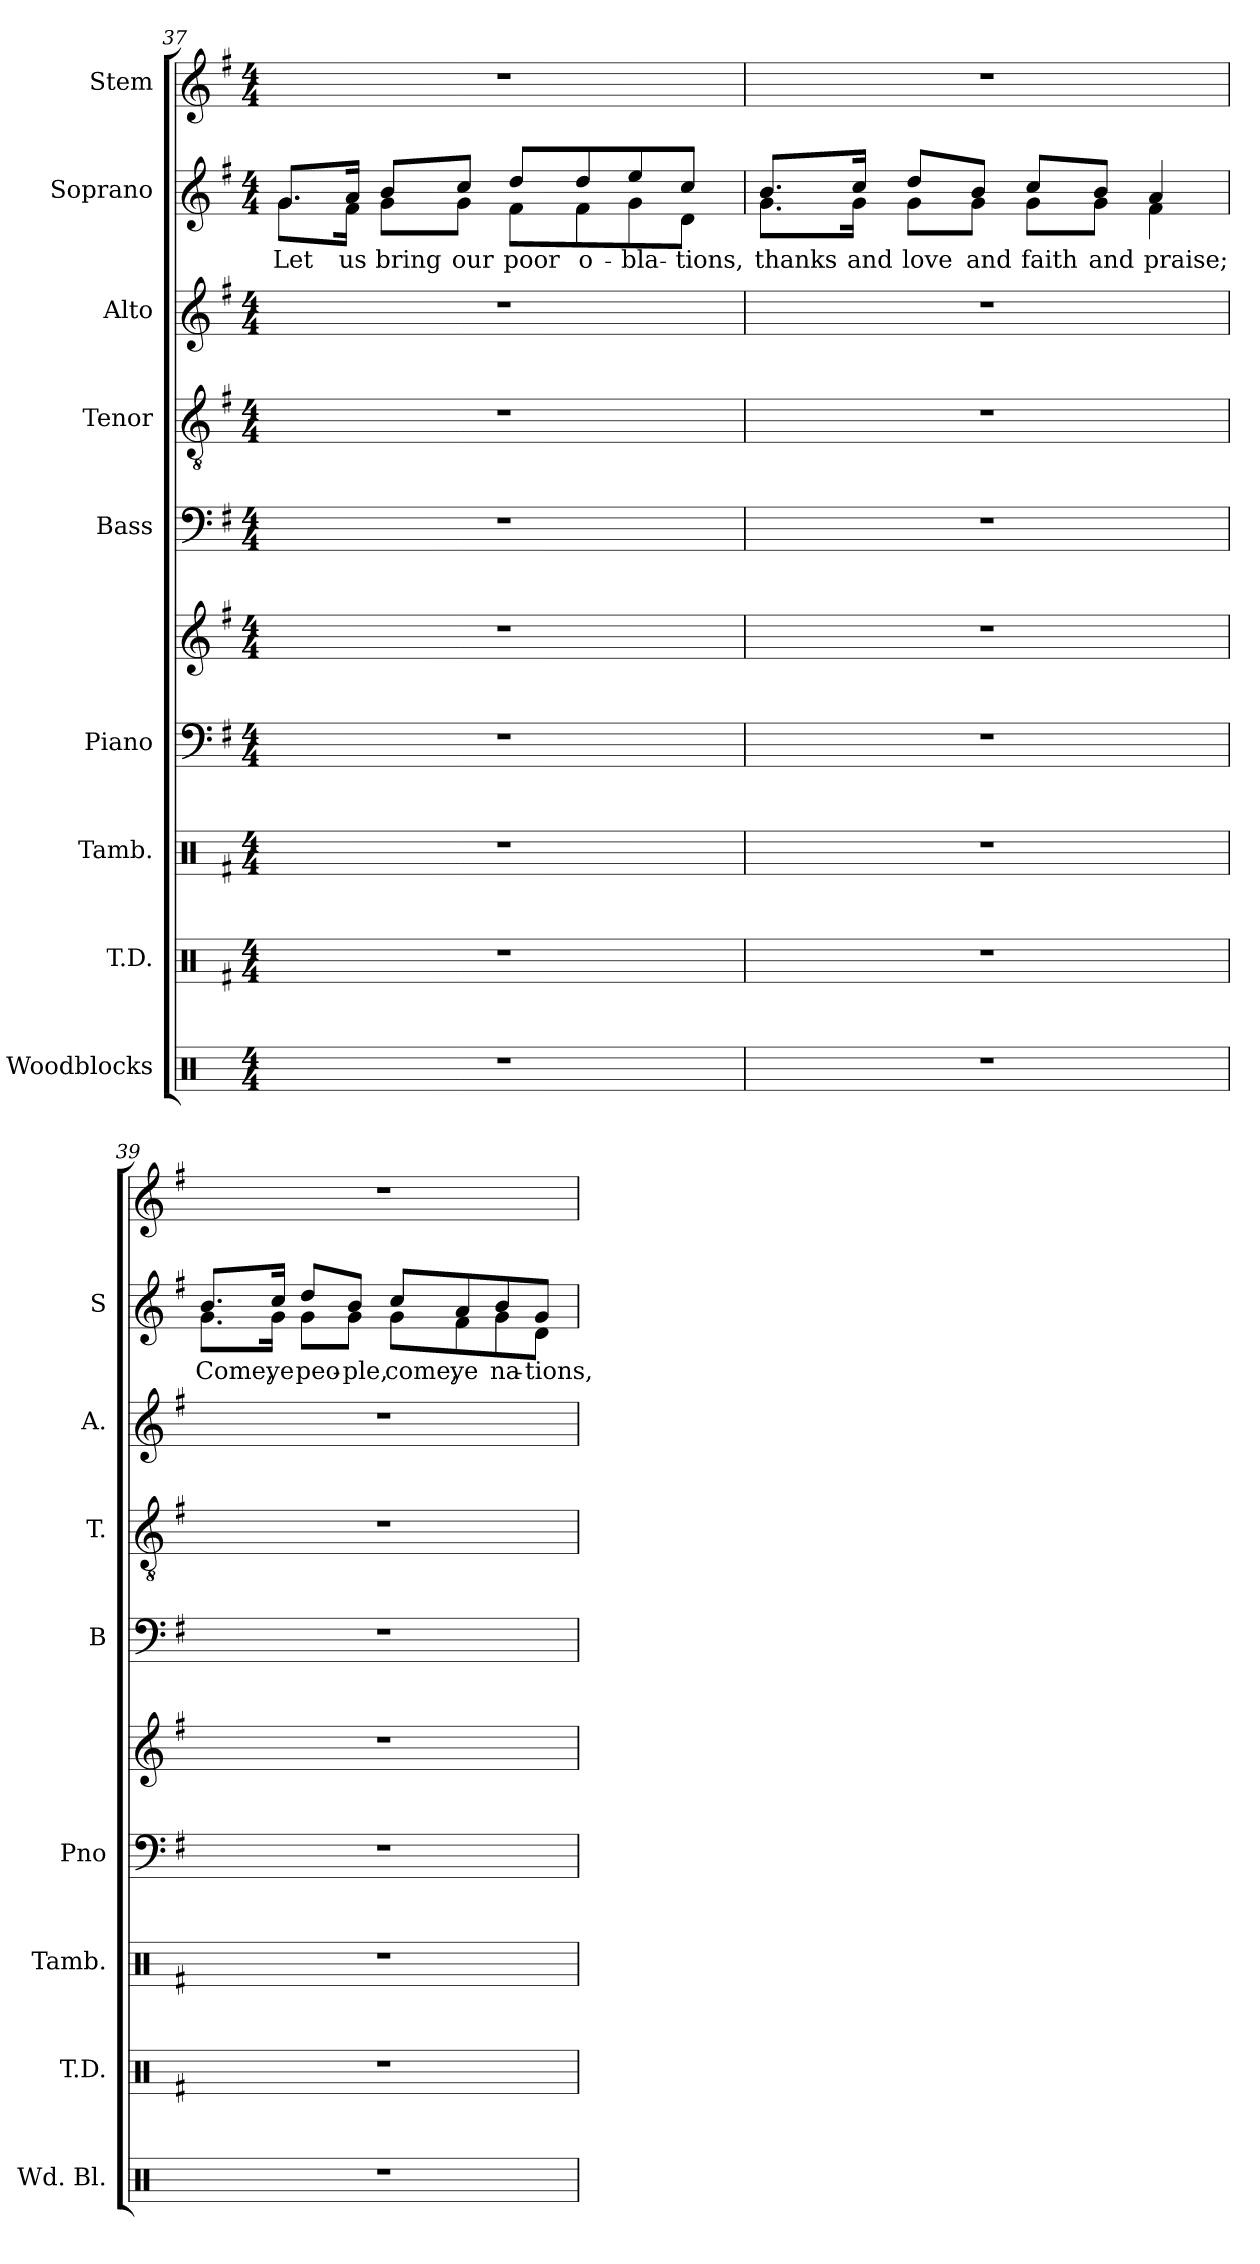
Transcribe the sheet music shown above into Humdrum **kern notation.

**kern	**kern	**kern	**kern	**kern	**kern	**kern	**kern	**kern	**text	**kern
*part9	*part8	*part7	*part6	*part6	*part5	*part4	*part3	*part2	*part2	*part1
*staff10	*staff9	*staff8	*staff7	*staff6	*staff5	*staff4	*staff3	*staff2	*staff2	*staff1
*I"Woodblocks	*I"T.D.	*I"Tamb.	*I"Piano	*	*I"Bass	*I"Tenor	*I"Alto	*I"Soprano	*	*I"Stem
*I'Wd. Bl.	*I'T.D.	*I'Tamb.	*I'Pno	*	*I'B	*I'T.	*I'A.	*I'S	*	*
!!LO:PB:g=z
*clefX	*clefX	*clefX	*clefF4	*clefG2	*clefF4	*clefGv2	*clefG2	*clefG2	*	*clefG2
*k[]	*k[f#]	*k[f#]	*k[f#]	*k[f#]	*k[f#]	*k[f#]	*k[f#]	*k[f#]	*	*k[f#]
*M4/4	*M4/4	*M4/4	*M4/4	*M4/4	*M4/4	*M4/4	*M4/4	*M4/4	*	*M4/4
=37	=37	=37	=37	=37	=37	=37	=37	=37	=37	=37
*	*	*	*	*	*	*	*	*^	*	*
1r	1r	1r	1r	1r	1r	1r	1r	8.g/L	8.g\L	Let	1r
.	.	.	.	.	.	.	.	16a/Jk	16f#\Jk	us	.
.	.	.	.	.	.	.	.	8b/L	8g\L	bring	.
.	.	.	.	.	.	.	.	8cc/J	8g\J	our	.
.	.	.	.	.	.	.	.	8dd/L	8f#\L	poor	.
.	.	.	.	.	.	.	.	8dd/	8f#\	o-	.
.	.	.	.	.	.	.	.	8ee/	8g\	-bla-	.
.	.	.	.	.	.	.	.	8cc/J	8d\J	-tions,	.
=38	=38	=38	=38	=38	=38	=38	=38	=38	=38	=38	=38
1r	1r	1r	1r	1r	1r	1r	1r	8.b/L	8.g\L	thanks	1r
.	.	.	.	.	.	.	.	16cc/Jk	16g\Jk	and	.
.	.	.	.	.	.	.	.	8dd/L	8g\L	love	.
.	.	.	.	.	.	.	.	8b/J	8g\J	and	.
.	.	.	.	.	.	.	.	8cc/L	8g\L	faith	.
.	.	.	.	.	.	.	.	8b/J	8g\J	and	.
.	.	.	.	.	.	.	.	4a/	4f#\	praise;	.
!!LO:LB:g=z
=39	=39	=39	=39	=39	=39	=39	=39	=39	=39	=39	=39
1r	1r	1r	1r	1r	1r	1r	1r	8.b/L	8.g\L	Come,	1r
.	.	.	.	.	.	.	.	16cc/Jk	16g\Jk	ye	.
.	.	.	.	.	.	.	.	8dd/L	8g\L	peo-	.
.	.	.	.	.	.	.	.	8b/J	8g\J	-ple,	.
.	.	.	.	.	.	.	.	8cc/L	8g\L	come,	.
.	.	.	.	.	.	.	.	8a/	8f#\	ye	.
.	.	.	.	.	.	.	.	8b/	8g\	na-	.
.	.	.	.	.	.	.	.	8g/J	8d\J	-tions,	.
*	*	*	*	*	*	*	*	*v	*v	*	*
=	=	=	=	=	=	=	=	=	=	=
*-	*-	*-	*-	*-	*-	*-	*-	*-	*-	*-
